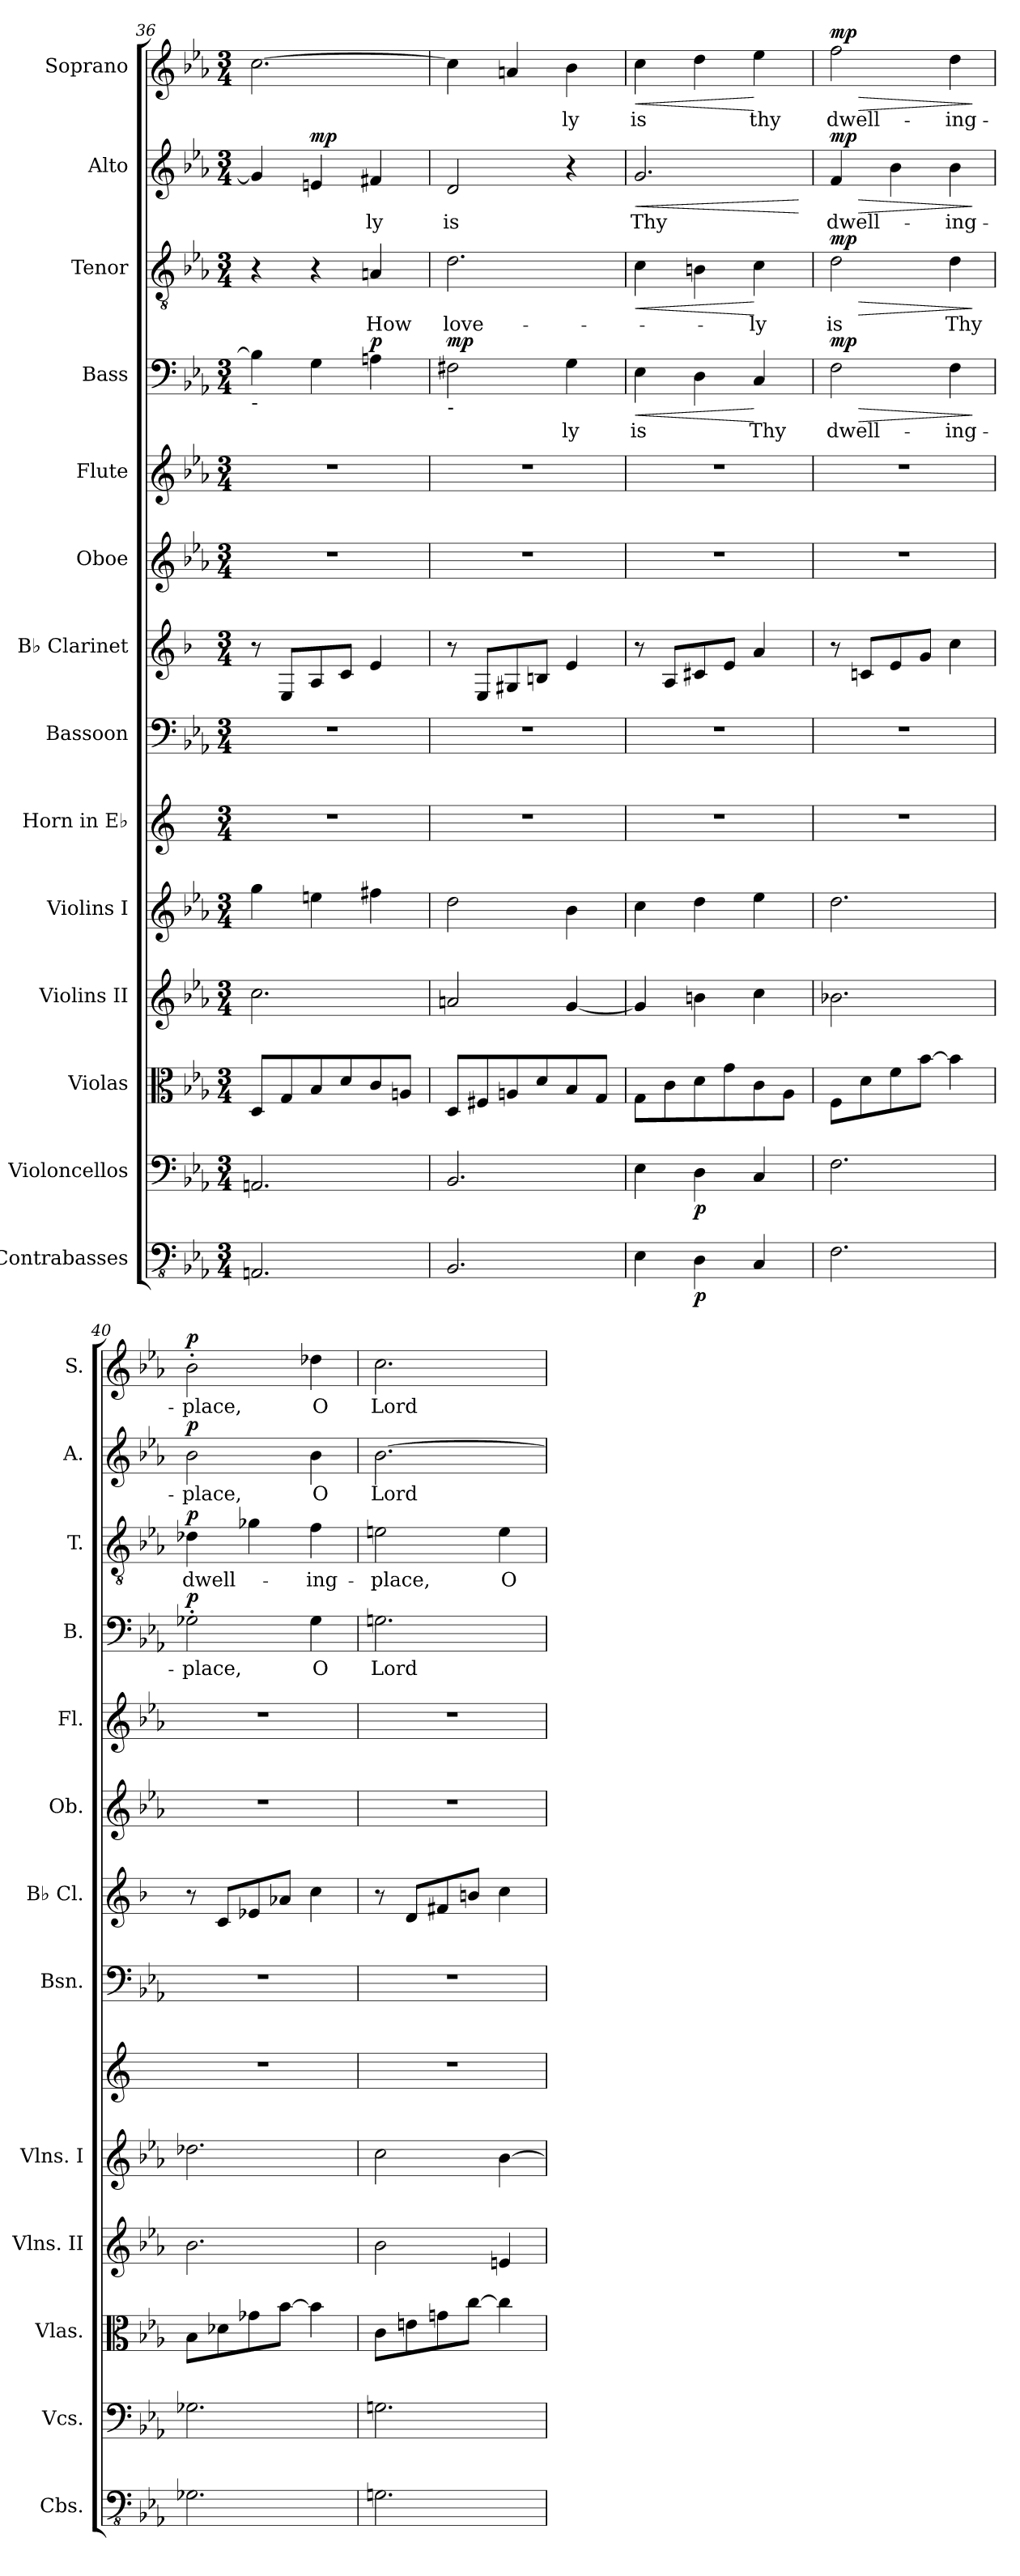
**kern	**dynam	**kern	**dynam	**kern	**kern	**kern	**kern	**kern	**kern	**kern	**kern	**kern	**text	**dynam	**kern	**text	**dynam	**kern	**text	**dynam	**kern	**text	**dynam
*part14	*part14	*part13	*part13	*part12	*part11	*part10	*part9	*part8	*part7	*part6	*part5	*part4	*part4	*part4	*part3	*part3	*part3	*part2	*part2	*part2	*part1	*part1	*part1
*staff14	*staff14	*staff13	*staff13	*staff12	*staff11	*staff10	*staff9	*staff8	*staff7	*staff6	*staff5	*staff4	*staff4	*staff4	*staff3	*staff3	*staff3	*staff2	*staff2	*staff2	*staff1	*staff1	*staff1
*I"Contrabasses	*	*I"Violoncellos	*	*I"Violas	*I"Violins II	*I"Violins I	*I"Horn in E♭	*I"Bassoon	*I"B♭ Clarinet	*I"Oboe	*I"Flute	*I"Bass	*	*	*I"Tenor	*	*	*I"Alto	*	*	*I"Soprano	*	*
*I'Cbs.	*	*I'Vcs.	*	*I'Vlas.	*I'Vlns. II	*I'Vlns. I	*	*I'Bsn.	*I'B♭ Cl.	*I'Ob.	*I'Fl.	*I'B.	*	*	*I'T.	*	*	*I'A.	*	*	*I'S.	*	*
*clefFv4	*	*clefF4	*	*clefC3	*clefG2	*clefG2	*clefG2	*clefF4	*clefG2	*clefG2	*clefG2	*clefF4	*	*	*clefGv2	*	*	*clefG2	*	*	*clefG2	*	*
*	*	*	*	*	*	*	*ITrd5c9	*	*ITrd1c2	*	*	*	*	*	*	*	*	*	*	*	*	*	*
*k[b-e-a-]	*	*k[b-e-a-]	*	*k[b-e-a-]	*k[b-e-a-]	*k[b-e-a-]	*k[b-e-a-]	*k[b-e-a-]	*k[b-e-a-]	*k[b-e-a-]	*k[b-e-a-]	*k[b-e-a-]	*	*	*k[b-e-a-]	*	*	*k[b-e-a-]	*	*	*k[b-e-a-]	*	*
*M3/4	*	*M3/4	*	*M3/4	*M3/4	*M3/4	*M3/4	*M3/4	*M3/4	*M3/4	*M3/4	*M3/4	*	*	*M3/4	*	*	*M3/4	*	*	*M3/4	*	*
=36	=36	=36	=36	=36	=36	=36	=36	=36	=36	=36	=36	=36	=36	=36	=36	=36	=36	=36	=36	=36	=36	=36	=36
!	!	!	!	!	!	!	!	!	!	!	!	!LO:TX:b:t=-	!	!	!	!	!	!	!	!	!	!	!
2.AAAn/	.	2.AAn/	.	8D/L	2.cc\	4gg\	2.r	2.r	8r	2.r	2.r	4B-\]	.	.	4r	.	.	4g/]	.	.	[2.cc\	.	.
.	.	.	.	8G/	.	.	.	.	8D/L	.	.	.	.	.	.	.	.	.	.	.	.	.	.
!	!	!	!	!	!	!	!	!	!	!	!	!	!	!	!	!	!	!	!	!LO:DY:a	!	!	!
.	.	.	.	8B-/	.	4een\	.	.	8G/	.	.	4G\	.	.	4r	.	.	4en/	.	mp	.	.	.
.	.	.	.	8d/	.	.	.	.	8B-/J	.	.	.	.	.	.	.	.	.	.	.	.	.	.
!	!	!	!	!	!	!	!	!	!	!	!	!	!	!LO:DY:a	!	!LO:LY:b	!	!	!LO:LY:b	!	!	!	!
.	.	.	.	8c/	.	4ff#X\	.	.	4d/	.	.	4An\	.	p	4An/	How	.	4f#X/	-ly	.	.	.	.
.	.	.	.	8An/J	.	.	.	.	.	.	.	.	.	.	.	.	.	.	.	.	.	.	.
=37	=37	=37	=37	=37	=37	=37	=37	=37	=37	=37	=37	=37	=37	=37	=37	=37	=37	=37	=37	=37	=37	=37	=37
!	!	!	!	!	!	!	!	!	!	!	!	!LO:TX:b:t=-	!	!	!	!	!	!	!	!	!	!	!
!	!	!	!	!	!	!	!	!	!	!	!	!	!	!LO:DY:a	!	!LO:LY:b	!	!	!LO:LY:b	!	!	!	!
2.BBB-/	.	2.BB-/	.	8D/L	2an/	2dd\	2.r	2.r	8r	2.r	2.r	2F#X\	.	mp	2.d\	love-	.	2d/	is	.	4cc\]	.	.
.	.	.	.	8F#X/	.	.	.	.	8D/L	.	.	.	.	.	.	.	.	.	.	.	.	.	.
.	.	.	.	8An/	.	.	.	.	8F#X/	.	.	.	.	.	.	.	.	.	.	.	4an/	.	.
.	.	.	.	8d/	.	.	.	.	8An/J	.	.	.	.	.	.	.	.	.	.	.	.	.	.
!	!	!	!	!	!	!	!	!	!	!	!	!	!LO:LY:b	!	!	!	!	!	!	!	!	!LO:LY:b	!
.	.	.	.	8B-/	[4g/	4b-\	.	.	4d/	.	.	4G\	-ly	.	.	.	.	4r	.	.	4b-\	-ly	.
.	.	.	.	8G/J	.	.	.	.	.	.	.	.	.	.	.	.	.	.	.	.	.	.	.
!!LO:PB:g=z
=38	=38	=38	=38	=38	=38	=38	=38	=38	=38	=38	=38	=38	=38	=38	=38	=38	=38	=38	=38	=38	=38	=38	=38
!	!	!	!	!	!	!	!	!	!	!	!	!	!LO:LY:b	!LO:HP:b	!	!	!LO:HP:b	!	!LO:LY:b	!LO:HP:b	!	!LO:LY:b	!LO:HP:b
4EE-\	.	4E-\	.	8G\L	4g/]	4cc\	2.r	2.r	8r	2.r	2.r	4E-\	is	<	4c\	.	<	2.g/	Thy	<	4cc\	is	<
.	.	.	.	8c\	.	.	.	.	8G/L	.	.	.	.	.	.	.	.	.	.	.	.	.	.
!	!LO:DY:b	!	!LO:DY:b	!	!	!	!	!	!	!	!	!	!	!	!	!	!	!	!	!	!	!	!
4DD\	p	4D\	p	8d\	4bn\	4dd\	.	.	8Bn/	.	.	4D\	.	.	4Bn\	.	.	.	.	.	4dd\	.	.
.	.	.	.	8g\	.	.	.	.	8d/J	.	.	.	.	.	.	.	.	.	.	.	.	.	.
!	!	!	!	!	!	!	!	!	!	!	!	!	!LO:LY:b	!	!	!LO:LY:b	!	!	!	!	!	!LO:LY:b	!
4CC/	.	4C/	.	8c\	4cc\	4ee-\	.	.	4g/	.	.	4C/	Thy	[	4c\	-ly	[	.	.	.	4ee-\	thy	[
.	.	.	.	8A-\J	.	.	.	.	.	.	.	.	.	.	.	.	.	.	.	.	.	.	.
.	.	.	.	.	.	.	.	.	.	.	.	.	.	.	.	.	.	.	.	[	.	.	.
=39	=39	=39	=39	=39	=39	=39	=39	=39	=39	=39	=39	=39	=39	=39	=39	=39	=39	=39	=39	=39	=39	=39	=39
!	!	!	!	!	!	!	!	!	!	!	!	!	!LO:LY:b	!LO:HP:b	!	!LO:LY:b	!LO:HP:b	!	!LO:LY:b	!LO:HP:b	!	!LO:LY:b	!LO:HP:b
!	!	!	!	!	!	!	!	!	!	!	!	!	!	!LO:DY:n=1:a	!	!	!LO:DY:n=1:a	!	!	!LO:DY:n=1:a	!	!	!LO:DY:n=1:a
2.FF\	.	2.F\	.	8F\L	2.b-X\	2.dd\	2.r	2.r	8r	2.r	2.r	2F\	dwell-	> mp	2d\	is	> mp	4f/	dwell-	> mp	2ff\	dwell-	> mp
.	.	.	.	8d\	.	.	.	.	8B-X/L	.	.	.	.	.	.	.	.	.	.	.	.	.	.
.	.	.	.	8f\	.	.	.	.	8d/	.	.	.	.	.	.	.	.	4b-\	.	.	.	.	.
.	.	.	.	[8b-\J	.	.	.	.	8f/J	.	.	.	.	.	.	.	.	.	.	.	.	.	.
!	!	!	!	!	!	!	!	!	!	!	!	!	!LO:LY:b	!	!	!LO:LY:b	!	!	!LO:LY:b	!	!	!LO:LY:b	!
.	.	.	.	4b-\]	.	.	.	.	4b-\	.	.	4F\	-ing-	.	4d\	Thy	.	4b-\	-ing-	.	4dd\	-ing-	.
.	.	.	.	.	.	.	.	.	.	.	.	.	.	]	.	.	]	.	.	]	.	.	]
=40	=40	=40	=40	=40	=40	=40	=40	=40	=40	=40	=40	=40	=40	=40	=40	=40	=40	=40	=40	=40	=40	=40	=40
!	!	!	!	!	!	!	!	!	!	!	!	!	!LO:LY:b	!LO:DY:a	!	!LO:LY:b	!LO:DY:a	!	!LO:LY:b	!LO:DY:a	!	!LO:LY:b	!LO:DY:a
2.GG-X\	.	2.G-X\	.	8B-\L	2.b-\	2.dd-X\	2.r	2.r	8r	2.r	2.r	2G-X'\	-place,	p	4d-X\	dwell-	p	2b-\	-place,	p	2b-'\	-place,	p
.	.	.	.	8d-X\	.	.	.	.	8B-/L	.	.	.	.	.	.	.	.	.	.	.	.	.	.
.	.	.	.	8g-X\	.	.	.	.	8d-X/	.	.	.	.	.	4g-X\	.	.	.	.	.	.	.	.
.	.	.	.	[8b-\J	.	.	.	.	8g-X/J	.	.	.	.	.	.	.	.	.	.	.	.	.	.
!	!	!	!	!	!	!	!	!	!	!	!	!	!LO:LY:b	!	!	!LO:LY:b	!	!	!LO:LY:b	!	!	!LO:LY:b	!
.	.	.	.	4b-\]	.	.	.	.	4b-\	.	.	4G-\	O	.	4f\	-ing-	.	4b-\	O	.	4dd-X\	O	.
=41	=41	=41	=41	=41	=41	=41	=41	=41	=41	=41	=41	=41	=41	=41	=41	=41	=41	=41	=41	=41	=41	=41	=41
!	!	!	!	!	!	!	!	!	!	!	!	!	!LO:LY:b	!	!	!LO:LY:b	!	!	!LO:LY:b	!	!	!LO:LY:b	!
2.GGn\	.	2.Gn\	.	8c\L	2b-\	2cc\	2.r	2.r	8r	2.r	2.r	2.Gn\	Lord	.	2en\	-place,	.	[2.b-\	Lord	.	2.cc\	Lord	.
.	.	.	.	8en\	.	.	.	.	8c/L	.	.	.	.	.	.	.	.	.	.	.	.	.	.
.	.	.	.	8gn\	.	.	.	.	8en/	.	.	.	.	.	.	.	.	.	.	.	.	.	.
.	.	.	.	[8cc\J	.	.	.	.	8an/J	.	.	.	.	.	.	.	.	.	.	.	.	.	.
!	!	!	!	!	!	!	!	!	!	!	!	!	!	!	!	!LO:LY:b	!	!	!	!	!	!	!
.	.	.	.	4cc\]	4en/	[4b-\	.	.	4b-\	.	.	.	.	.	4e\	O	.	.	.	.	.	.	.
=	=	=	=	=	=	=	=	=	=	=	=	=	=	=	=	=	=	=	=	=	=	=	=
*-	*-	*-	*-	*-	*-	*-	*-	*-	*-	*-	*-	*-	*-	*-	*-	*-	*-	*-	*-	*-	*-	*-	*-
